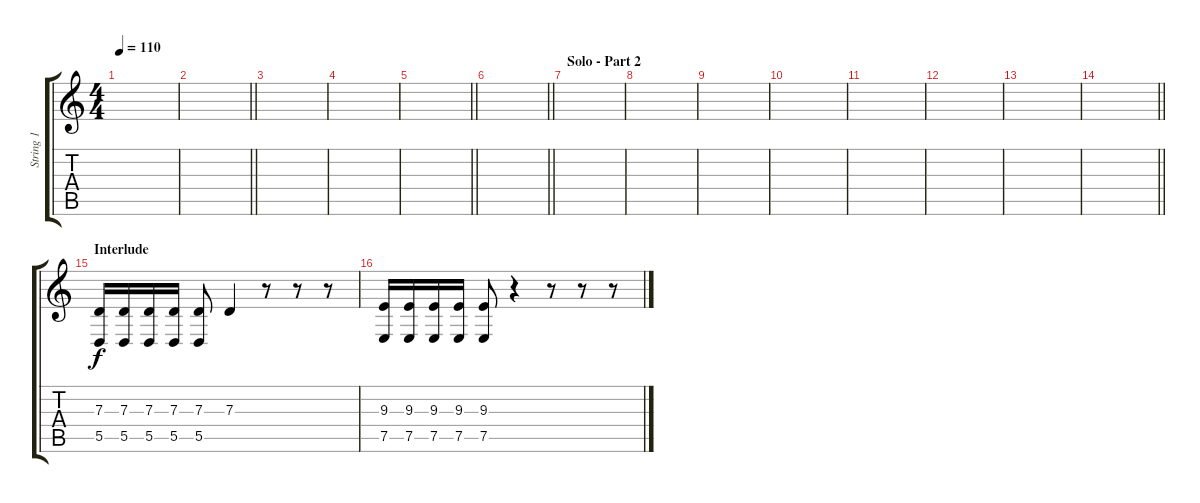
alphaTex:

\track ("String 1" "String 1") {instrument stringensemble1}
\staff {score tabs}
\tuning (E4 B3 G3 D3 A2 D2) {hide}
\ts (4 4)
\tempo 110
\clef g2
\ks c
|
\barLineRight lightlight
|
|
|
\barLineRight lightlight
|
\barLineRight lightlight
|
\section ("" "Solo - Part 2")
|
|
|
|
|
|
|
\barLineRight lightlight
|
\section ("" "Interlude")
(7.3 5.5).16 (7.3 5.5).16 (7.3 5.5).16 (7.3 5.5).16 (7.3 5.5).8 7.3.4 r.8 r.8 r.8 |
(9.3 7.5).16 (9.3 7.5).16 (9.3 7.5).16 (9.3 7.5).16 (9.3 7.5).8 r.4 r.8 r.8 r.8
